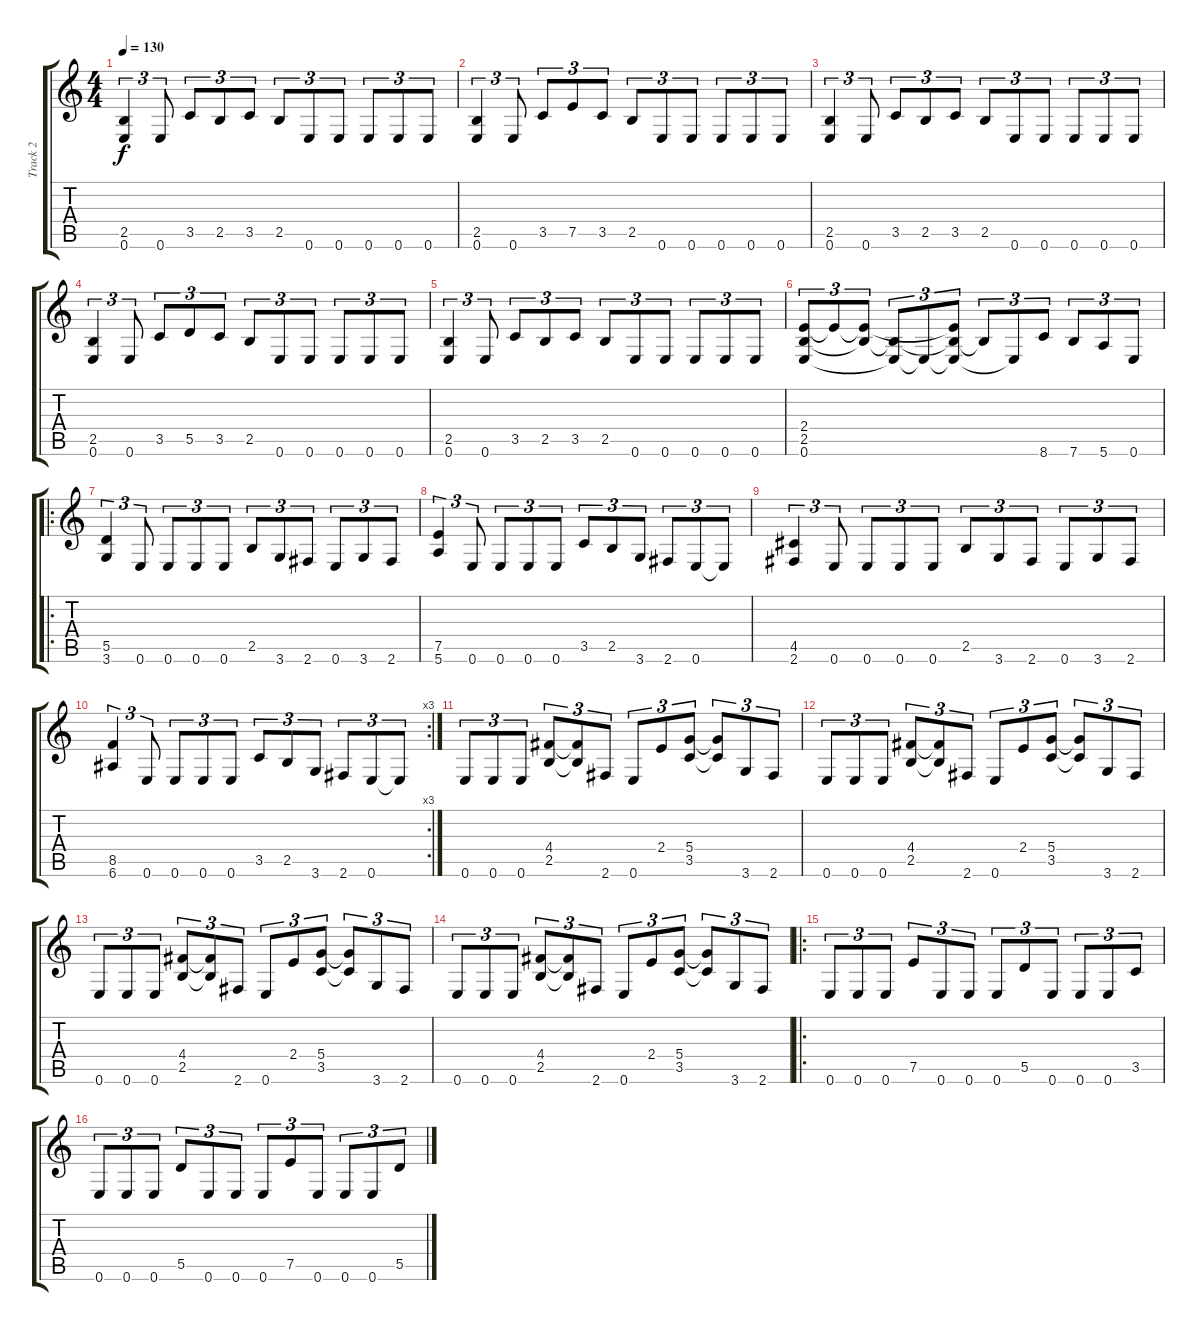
\track ("Track 2" "Track 2") {instrument overdrivenguitar}
\staff {score tabs}
\tuning (E4 B3 G3 D3 A2 E2) {hide}
\ts (4 4)
\tempo 130
\clef g2
\ks c
(2.5 0.6).4{tu (3 2) dy f} 0.6.8{tu (3 2)} 3.5.8{tu (3 2)} 2.5.8{tu (3 2)} 3.5.8{tu (3 2)} 2.5.8{tu (3 2)} 0.6.8{tu (3 2)} 0.6.8{tu (3 2)} 0.6.8{tu (3 2)} 0.6.8{tu (3 2)} 0.6.8{tu (3 2)} |
(2.5 0.6).4{tu (3 2)} 0.6.8{tu (3 2)} 3.5.8{tu (3 2)} 7.5.8{tu (3 2)} 3.5.8{tu (3 2)} 2.5.8{tu (3 2)} 0.6.8{tu (3 2)} 0.6.8{tu (3 2)} 0.6.8{tu (3 2)} 0.6.8{tu (3 2)} 0.6.8{tu (3 2)} |
(2.5 0.6).4{tu (3 2)} 0.6.8{tu (3 2)} 3.5.8{tu (3 2)} 2.5.8{tu (3 2)} 3.5.8{tu (3 2)} 2.5.8{tu (3 2)} 0.6.8{tu (3 2)} 0.6.8{tu (3 2)} 0.6.8{tu (3 2)} 0.6.8{tu (3 2)} 0.6.8{tu (3 2)} |
(2.5 0.6).4{tu (3 2)} 0.6.8{tu (3 2)} 3.5.8{tu (3 2)} 5.5.8{tu (3 2)} 3.5.8{tu (3 2)} 2.5.8{tu (3 2)} 0.6.8{tu (3 2)} 0.6.8{tu (3 2)} 0.6.8{tu (3 2)} 0.6.8{tu (3 2)} 0.6.8{tu (3 2)} |
(2.5 0.6).4{tu (3 2)} 0.6.8{tu (3 2)} 3.5.8{tu (3 2)} 2.5.8{tu (3 2)} 3.5.8{tu (3 2)} 2.5.8{tu (3 2)} 0.6.8{tu (3 2)} 0.6.8{tu (3 2)} 0.6.8{tu (3 2)} 0.6.8{tu (3 2)} 0.6.8{tu (3 2)} |
(2.4 2.5 0.6).8{tu (3 2)} 2.4{t}.8{tu (3 2)} (2.4{t} 2.5{t}).8{tu (3 2)} (2.5{t} 0.6{t}).8{tu (3 2)} 0.6{t}.8{tu (3 2)} (2.4{t} 2.5{t} 0.6{t}).8{tu (3 2)} 2.5{t}.8{tu (3 2)} 0.6{t}.8{tu (3 2)} 8.6.8{tu (3 2)} 7.6.8{tu (3 2)} 5.6.8{tu (3 2)} 0.6.8{tu (3 2)} |
\ro
(5.5 3.6).4{tu (3 2)} 0.6.8{tu (3 2)} 0.6.8{tu (3 2)} 0.6.8{tu (3 2)} 0.6.8{tu (3 2)} 2.5.8{tu (3 2)} 3.6.8{tu (3 2)} 2.6.8{tu (3 2)} 0.6.8{tu (3 2)} 3.6.8{tu (3 2)} 2.6.8{tu (3 2)} |
(7.5 5.6).4{tu (3 2)} 0.6.8{tu (3 2)} 0.6.8{tu (3 2)} 0.6.8{tu (3 2)} 0.6.8{tu (3 2)} 3.5.8{tu (3 2)} 2.5.8{tu (3 2)} 3.6.8{tu (3 2)} 2.6.8{tu (3 2)} 0.6.8{tu (3 2)} 0.6{t}.8{tu (3 2)} |
(4.5 2.6).4{tu (3 2)} 0.6.8{tu (3 2)} 0.6.8{tu (3 2)} 0.6.8{tu (3 2)} 0.6.8{tu (3 2)} 2.5.8{tu (3 2)} 3.6.8{tu (3 2)} 2.6.8{tu (3 2)} 0.6.8{tu (3 2)} 3.6.8{tu (3 2)} 2.6.8{tu (3 2)} |
\rc 3
(8.5 6.6).4{tu (3 2)} 0.6.8{tu (3 2)} 0.6.8{tu (3 2)} 0.6.8{tu (3 2)} 0.6.8{tu (3 2)} 3.5.8{tu (3 2)} 2.5.8{tu (3 2)} 3.6.8{tu (3 2)} 2.6.8{tu (3 2)} 0.6.8{tu (3 2)} 0.6{t}.8{tu (3 2)} |
0.6.8{tu (3 2)} 0.6.8{tu (3 2)} 0.6.8{tu (3 2)} (4.4 2.5).8{tu (3 2)} (4.4{t} 2.5{t}).8{tu (3 2)} 2.6.8{tu (3 2)} 0.6.8{tu (3 2)} 2.4.8{tu (3 2)} (5.4 3.5).8{tu (3 2)} (5.4{t} 3.5{t}).8{tu (3 2)} 3.6.8{tu (3 2)} 2.6.8{tu (3 2)} |
0.6.8{tu (3 2)} 0.6.8{tu (3 2)} 0.6.8{tu (3 2)} (4.4 2.5).8{tu (3 2)} (4.4{t} 2.5{t}).8{tu (3 2)} 2.6.8{tu (3 2)} 0.6.8{tu (3 2)} 2.4.8{tu (3 2)} (5.4 3.5).8{tu (3 2)} (5.4{t} 3.5{t}).8{tu (3 2)} 3.6.8{tu (3 2)} 2.6.8{tu (3 2)} |
0.6.8{tu (3 2)} 0.6.8{tu (3 2)} 0.6.8{tu (3 2)} (4.4 2.5).8{tu (3 2)} (4.4{t} 2.5{t}).8{tu (3 2)} 2.6.8{tu (3 2)} 0.6.8{tu (3 2)} 2.4.8{tu (3 2)} (5.4 3.5).8{tu (3 2)} (5.4{t} 3.5{t}).8{tu (3 2)} 3.6.8{tu (3 2)} 2.6.8{tu (3 2)} |
0.6.8{tu (3 2)} 0.6.8{tu (3 2)} 0.6.8{tu (3 2)} (4.4 2.5).8{tu (3 2)} (4.4{t} 2.5{t}).8{tu (3 2)} 2.6.8{tu (3 2)} 0.6.8{tu (3 2)} 2.4.8{tu (3 2)} (5.4 3.5).8{tu (3 2)} (5.4{t} 3.5{t}).8{tu (3 2)} 3.6.8{tu (3 2)} 2.6.8{tu (3 2)} |
\ro
0.6.8{tu (3 2)} 0.6.8{tu (3 2)} 0.6.8{tu (3 2)} 7.5.8{tu (3 2)} 0.6.8{tu (3 2)} 0.6.8{tu (3 2)} 0.6.8{tu (3 2)} 5.5.8{tu (3 2)} 0.6.8{tu (3 2)} 0.6.8{tu (3 2)} 0.6.8{tu (3 2)} 3.5.8{tu (3 2)} |
0.6.8{tu (3 2)} 0.6.8{tu (3 2)} 0.6.8{tu (3 2)} 5.5.8{tu (3 2)} 0.6.8{tu (3 2)} 0.6.8{tu (3 2)} 0.6.8{tu (3 2)} 7.5.8{tu (3 2)} 0.6.8{tu (3 2)} 0.6.8{tu (3 2)} 0.6.8{tu (3 2)} 5.5.8{tu (3 2)}
